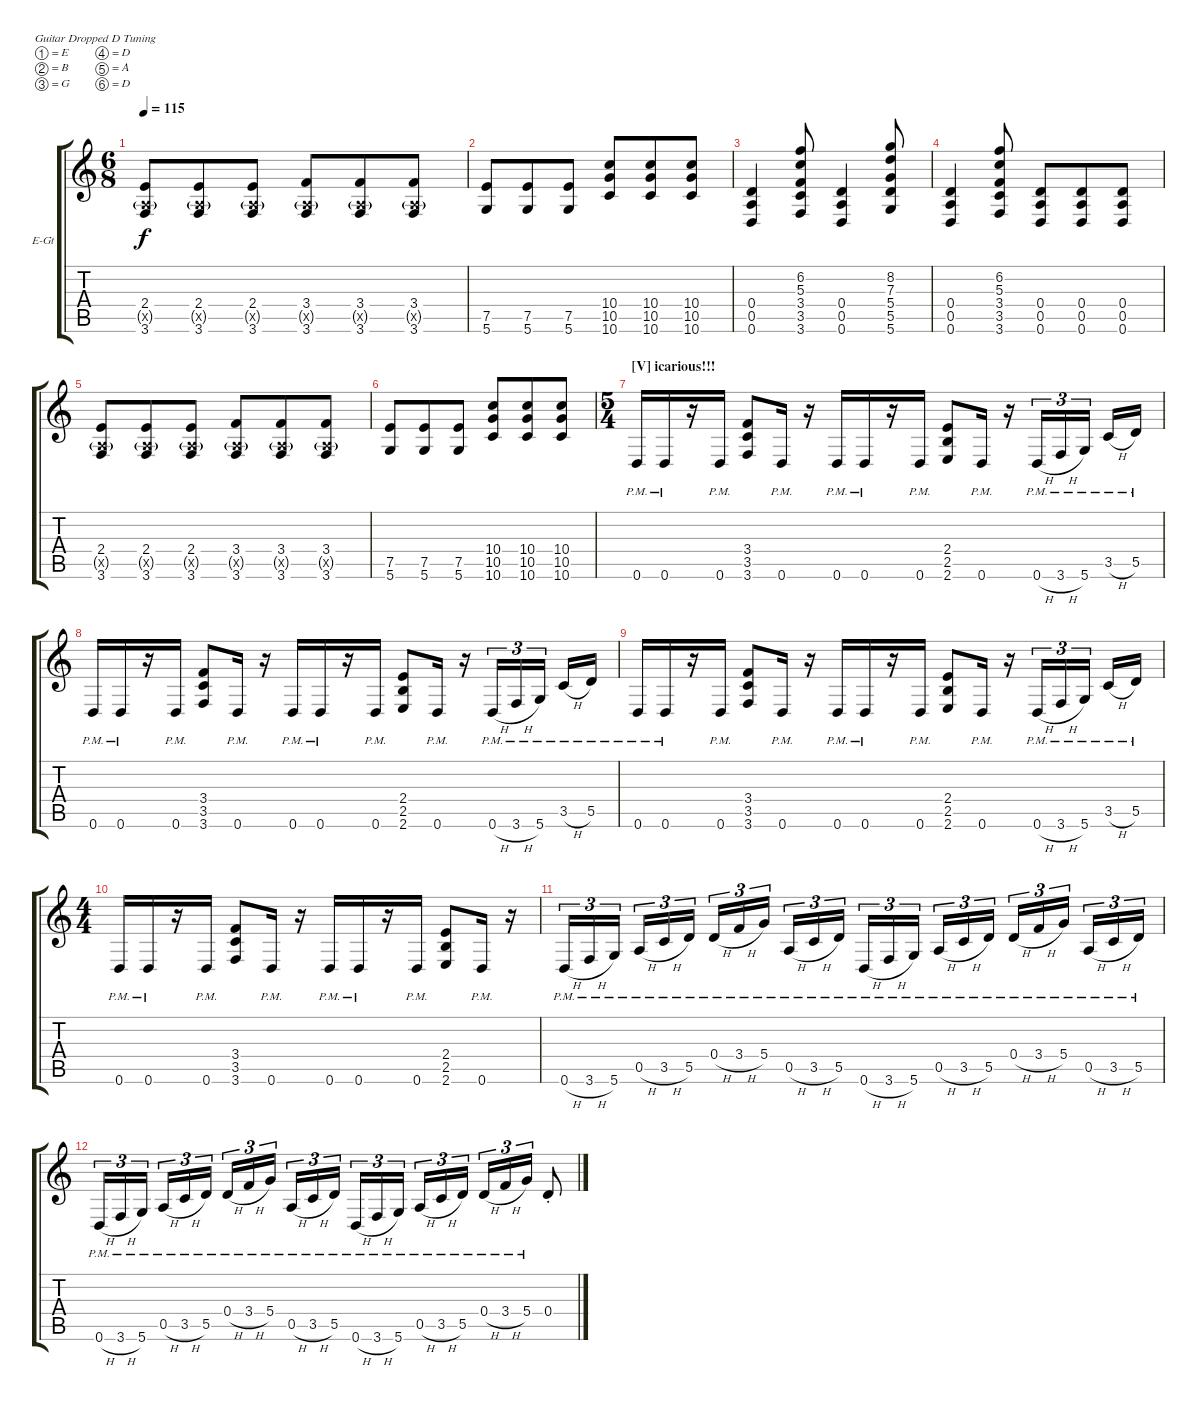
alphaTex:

\defaultSystemsLayout 4
\bracketExtendMode groupsimilarinstruments
\firstSystemTrackNameOrientation horizontal
\otherSystemsTrackNameOrientation horizontal
\track ("Electric Guitar" "E-Gt") {instrument overdrivenguitar}
\staff {score tabs}
\tuning (E4 B3 G3 D3 A2 D2)
\ts (6 8)
\tempo 115
\clef g2
\ks c
(2.4 0.5{g x} 3.6).8{dy f} (2.4 0.5{g x} 3.6).8 (2.4 0.5{g x} 3.6).8 (3.4 0.5{g x} 3.6).8 (3.4 0.5{g x} 3.6).8 (3.4 0.5{g x} 3.6).8 |
(7.5 5.6).8 (7.5 5.6).8 (7.5 5.6).8 (10.6 10.5 10.4).8 (10.6 10.5 10.4).8 (10.6 10.5 10.4).8 |
(0.6 0.5 0.4).4 (3.6 3.5 3.4 5.3 6.2).8 (0.6 0.5 0.4).4 (5.6 5.5 5.4 7.3 8.2).8 |
(0.6 0.5 0.4).4 (3.6 3.5 3.4 5.3 6.2).8 (0.6 0.5 0.4).8 (0.6 0.5 0.4).8 (0.6 0.5 0.4).8 |
(2.4 0.5{g x} 3.6).8 (2.4 0.5{g x} 3.6).8 (2.4 0.5{g x} 3.6).8 (3.4 0.5{g x} 3.6).8 (3.4 0.5{g x} 3.6).8 (3.4 0.5{g x} 3.6).8 |
(7.5 5.6).8 (7.5 5.6).8 (7.5 5.6).8 (10.6 10.5 10.4).8 (10.6 10.5 10.4).8 (10.6 10.5 10.4).8 |
\ts (5 4)
\beaming (8 2 2 2 2 2)
\section ("V" "icarious!!!")
0.6{pm}.16 0.6{pm}.16 r.16 0.6{pm}.16 (3.6 3.5 3.4).8 0.6{pm}.16 r.16 0.6{pm}.16 0.6{pm}.16 r.16 0.6{pm}.16 (2.6 2.5 2.4).8 0.6{pm}.16 r.16 0.6{h pm}.16{tu (3 2)} 3.6{h pm}.16{tu (3 2)} 5.6{pm}.16{tu (3 2)} 3.5{h pm}.16 5.5{pm}.16 |
0.6{pm}.16 0.6{pm}.16 r.16 0.6{pm}.16 (3.6 3.5 3.4).8 0.6{pm}.16 r.16 0.6{pm}.16 0.6{pm}.16 r.16 0.6{pm}.16 (2.6 2.5 2.4).8 0.6{pm}.16 r.16 0.6{h pm}.16{tu (3 2)} 3.6{h pm}.16{tu (3 2)} 5.6{pm}.16{tu (3 2)} 3.5{h pm}.16 5.5{pm}.16 |
0.6{pm}.16 0.6{pm}.16 r.16 0.6{pm}.16 (3.6 3.5 3.4).8 0.6{pm}.16 r.16 0.6{pm}.16 0.6{pm}.16 r.16 0.6{pm}.16 (2.6 2.5 2.4).8 0.6{pm}.16 r.16 0.6{h pm}.16{tu (3 2)} 3.6{h pm}.16{tu (3 2)} 5.6{pm}.16{tu (3 2)} 3.5{h pm}.16 5.5{pm}.16 |
\ts (4 4)
0.6{pm}.16 0.6{pm}.16 r.16 0.6{pm}.16 (3.6 3.5 3.4).8 0.6{pm}.16 r.16 0.6{pm}.16 0.6{pm}.16 r.16 0.6{pm}.16 (2.6 2.5 2.4).8 0.6{pm}.16 r.16 |
0.6{h pm}.16{tu (3 2)} 3.6{h pm}.16{tu (3 2)} 5.6{pm}.16{tu (3 2)} 0.5{h pm}.16{tu (3 2)} 3.5{h pm}.16{tu (3 2)} 5.5{pm}.16{tu (3 2)} 0.4{h pm}.16{tu (3 2)} 3.4{h pm}.16{tu (3 2)} 5.4{pm}.16{tu (3 2)} 0.5{h pm}.16{tu (3 2)} 3.5{h pm}.16{tu (3 2)} 5.5{pm}.16{tu (3 2)} 0.6{h pm}.16{tu (3 2)} 3.6{h pm}.16{tu (3 2)} 5.6{pm}.16{tu (3 2)} 0.5{h pm}.16{tu (3 2)} 3.5{h pm}.16{tu (3 2)} 5.5{pm}.16{tu (3 2)} 0.4{h pm}.16{tu (3 2)} 3.4{h pm}.16{tu (3 2)} 5.4{pm}.16{tu (3 2)} 0.5{h pm}.16{tu (3 2)} 3.5{h pm}.16{tu (3 2)} 5.5{pm}.16{tu (3 2)} |
0.6{h pm}.16{tu (3 2)} 3.6{h pm}.16{tu (3 2)} 5.6{pm}.16{tu (3 2)} 0.5{h pm}.16{tu (3 2)} 3.5{h pm}.16{tu (3 2)} 5.5{pm}.16{tu (3 2)} 0.4{h pm}.16{tu (3 2)} 3.4{h pm}.16{tu (3 2)} 5.4{pm}.16{tu (3 2)} 0.5{h pm}.16{tu (3 2)} 3.5{h pm}.16{tu (3 2)} 5.5{pm}.16{tu (3 2)} 0.6{h pm}.16{tu (3 2)} 3.6{h pm}.16{tu (3 2)} 5.6{pm}.16{tu (3 2)} 0.5{h pm}.16{tu (3 2)} 3.5{h pm}.16{tu (3 2)} 5.5{pm}.16{tu (3 2)} 0.4{h pm}.16{tu (3 2)} 3.4{h pm}.16{tu (3 2)} 5.4{pm}.16{tu (3 2)} 0.4{st}.8
